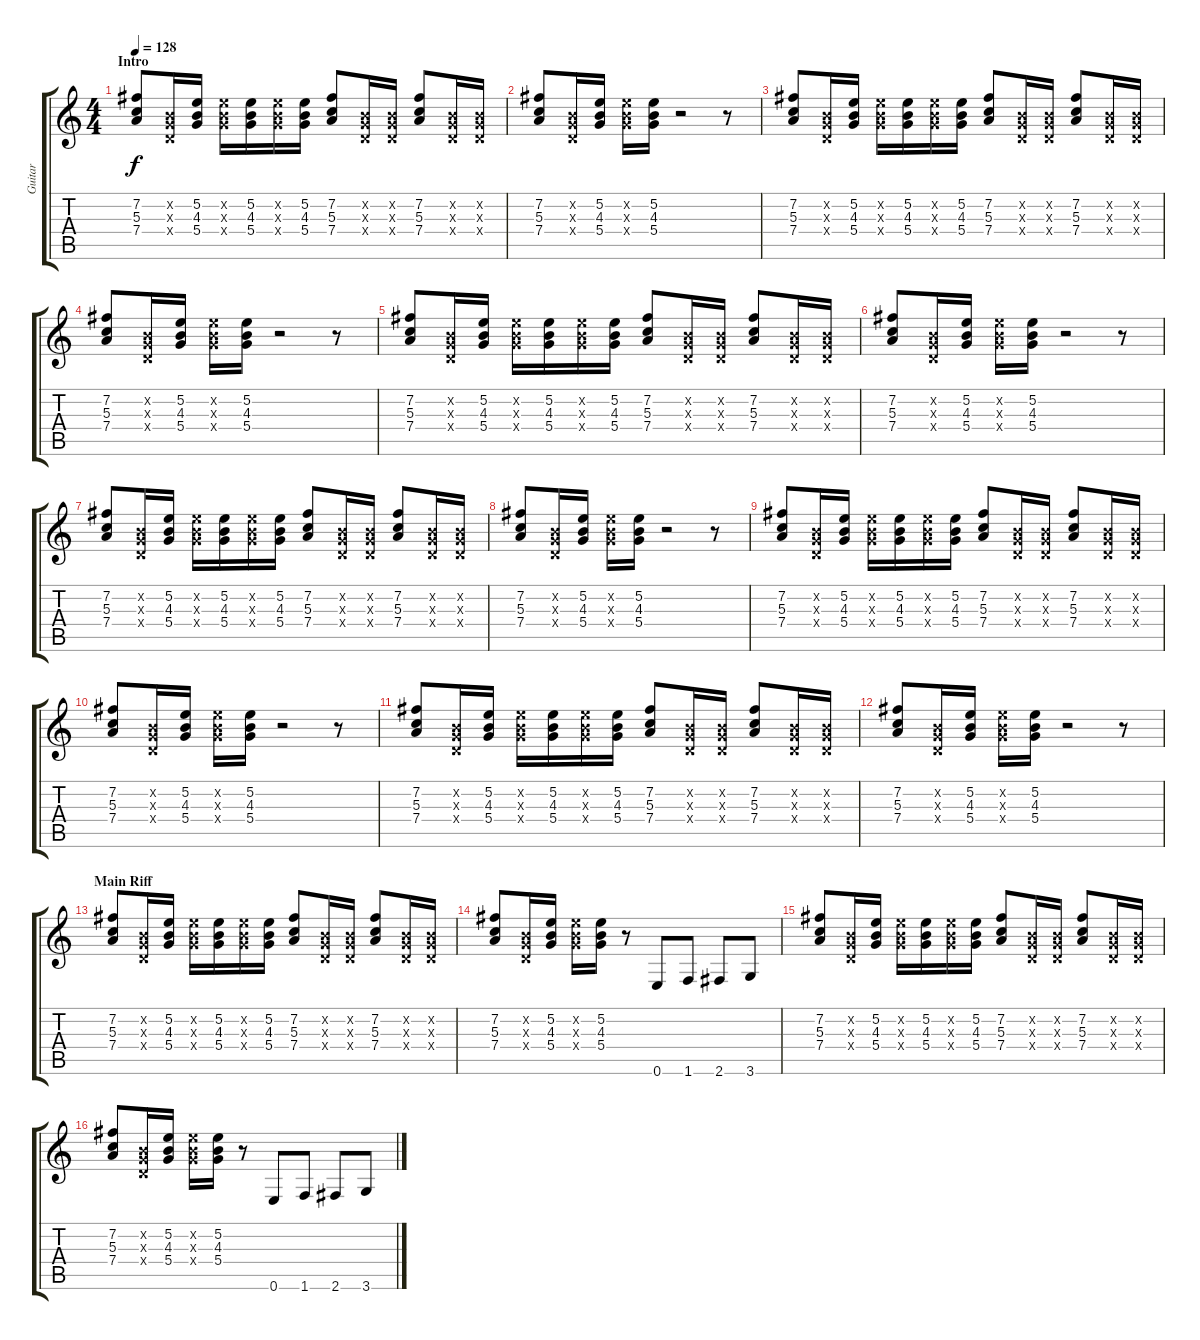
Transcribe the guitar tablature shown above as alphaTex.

\track ("Guitar" "Guitar") {instrument distortionguitar}
\staff {score tabs}
\tuning (E4 B3 G3 D3 A2 E2) {hide}
\ts (4 4)
\section ("" "Intro")
\tempo 128
\clef g2
\ks c
(7.2 5.3 7.4).8{dy f instrument distortionguitar} (0.2{x} 0.3{x} 0.4{x}).16 (5.2 4.3 5.4).16 (5.2{x} 4.3{x} 5.4{x}).16 (5.2 4.3 5.4).16 (5.2{x} 4.3{x} 5.4{x}).16 (5.2 4.3 5.4).16 (7.2 5.3 7.4).8 (0.2{x} 0.3{x} 0.4{x}).16 (0.2{x} 0.3{x} 0.4{x}).16 (7.2 5.3 7.4).8 (0.2{x} 0.3{x} 0.4{x}).16 (0.2{x} 0.3{x} 0.4{x}).16 |
(7.2 5.3 7.4).8 (0.2{x} 0.3{x} 0.4{x}).16 (5.2 4.3 5.4).16 (5.2{x} 4.3{x} 5.4{x}).16 (5.2 4.3 5.4).16 r.2 r.8 |
(7.2 5.3 7.4).8 (0.2{x} 0.3{x} 0.4{x}).16 (5.2 4.3 5.4).16 (5.2{x} 4.3{x} 5.4{x}).16 (5.2 4.3 5.4).16 (5.2{x} 4.3{x} 5.4{x}).16 (5.2 4.3 5.4).16 (7.2 5.3 7.4).8 (0.2{x} 0.3{x} 0.4{x}).16 (0.2{x} 0.3{x} 0.4{x}).16 (7.2 5.3 7.4).8 (0.2{x} 0.3{x} 0.4{x}).16 (0.2{x} 0.3{x} 0.4{x}).16 |
(7.2 5.3 7.4).8 (0.2{x} 0.3{x} 0.4{x}).16 (5.2 4.3 5.4).16 (5.2{x} 4.3{x} 5.4{x}).16 (5.2 4.3 5.4).16 r.2 r.8 |
(7.2 5.3 7.4).8 (0.2{x} 0.3{x} 0.4{x}).16 (5.2 4.3 5.4).16 (5.2{x} 4.3{x} 5.4{x}).16 (5.2 4.3 5.4).16 (5.2{x} 4.3{x} 5.4{x}).16 (5.2 4.3 5.4).16 (7.2 5.3 7.4).8 (0.2{x} 0.3{x} 0.4{x}).16 (0.2{x} 0.3{x} 0.4{x}).16 (7.2 5.3 7.4).8 (0.2{x} 0.3{x} 0.4{x}).16 (0.2{x} 0.3{x} 0.4{x}).16 |
(7.2 5.3 7.4).8 (0.2{x} 0.3{x} 0.4{x}).16 (5.2 4.3 5.4).16 (5.2{x} 4.3{x} 5.4{x}).16 (5.2 4.3 5.4).16 r.2 r.8 |
(7.2 5.3 7.4).8 (0.2{x} 0.3{x} 0.4{x}).16 (5.2 4.3 5.4).16 (5.2{x} 4.3{x} 5.4{x}).16 (5.2 4.3 5.4).16 (5.2{x} 4.3{x} 5.4{x}).16 (5.2 4.3 5.4).16 (7.2 5.3 7.4).8 (0.2{x} 0.3{x} 0.4{x}).16 (0.2{x} 0.3{x} 0.4{x}).16 (7.2 5.3 7.4).8 (0.2{x} 0.3{x} 0.4{x}).16 (0.2{x} 0.3{x} 0.4{x}).16 |
(7.2 5.3 7.4).8 (0.2{x} 0.3{x} 0.4{x}).16 (5.2 4.3 5.4).16 (5.2{x} 4.3{x} 5.4{x}).16 (5.2 4.3 5.4).16 r.2 r.8 |
(7.2 5.3 7.4).8 (0.2{x} 0.3{x} 0.4{x}).16 (5.2 4.3 5.4).16 (5.2{x} 4.3{x} 5.4{x}).16 (5.2 4.3 5.4).16 (5.2{x} 4.3{x} 5.4{x}).16 (5.2 4.3 5.4).16 (7.2 5.3 7.4).8 (0.2{x} 0.3{x} 0.4{x}).16 (0.2{x} 0.3{x} 0.4{x}).16 (7.2 5.3 7.4).8 (0.2{x} 0.3{x} 0.4{x}).16 (0.2{x} 0.3{x} 0.4{x}).16 |
(7.2 5.3 7.4).8 (0.2{x} 0.3{x} 0.4{x}).16 (5.2 4.3 5.4).16 (5.2{x} 4.3{x} 5.4{x}).16 (5.2 4.3 5.4).16 r.2 r.8 |
(7.2 5.3 7.4).8 (0.2{x} 0.3{x} 0.4{x}).16 (5.2 4.3 5.4).16 (5.2{x} 4.3{x} 5.4{x}).16 (5.2 4.3 5.4).16 (5.2{x} 4.3{x} 5.4{x}).16 (5.2 4.3 5.4).16 (7.2 5.3 7.4).8 (0.2{x} 0.3{x} 0.4{x}).16 (0.2{x} 0.3{x} 0.4{x}).16 (7.2 5.3 7.4).8 (0.2{x} 0.3{x} 0.4{x}).16 (0.2{x} 0.3{x} 0.4{x}).16 |
(7.2 5.3 7.4).8 (0.2{x} 0.3{x} 0.4{x}).16 (5.2 4.3 5.4).16 (5.2{x} 4.3{x} 5.4{x}).16 (5.2 4.3 5.4).16 r.2 r.8 |
\section ("" "Main Riff")
(7.2 5.3 7.4).8{volume 8} (0.2{x} 0.3{x} 0.4{x}).16 (5.2 4.3 5.4).16 (5.2{x} 4.3{x} 5.4{x}).16 (5.2 4.3 5.4).16 (5.2{x} 4.3{x} 5.4{x}).16 (5.2 4.3 5.4).16 (7.2 5.3 7.4).8 (0.2{x} 0.3{x} 0.4{x}).16 (0.2{x} 0.3{x} 0.4{x}).16 (7.2 5.3 7.4).8 (0.2{x} 0.3{x} 0.4{x}).16 (0.2{x} 0.3{x} 0.4{x}).16 |
(7.2 5.3 7.4).8 (0.2{x} 0.3{x} 0.4{x}).16 (5.2 4.3 5.4).16 (5.2{x} 4.3{x} 5.4{x}).16 (5.2 4.3 5.4).16 r.8 0.6.8 1.6.8 2.6.8 3.6.8 |
(7.2 5.3 7.4).8 (0.2{x} 0.3{x} 0.4{x}).16 (5.2 4.3 5.4).16 (5.2{x} 4.3{x} 5.4{x}).16 (5.2 4.3 5.4).16 (5.2{x} 4.3{x} 5.4{x}).16 (5.2 4.3 5.4).16 (7.2 5.3 7.4).8 (0.2{x} 0.3{x} 0.4{x}).16 (0.2{x} 0.3{x} 0.4{x}).16 (7.2 5.3 7.4).8 (0.2{x} 0.3{x} 0.4{x}).16 (0.2{x} 0.3{x} 0.4{x}).16 |
(7.2 5.3 7.4).8 (0.2{x} 0.3{x} 0.4{x}).16 (5.2 4.3 5.4).16 (5.2{x} 4.3{x} 5.4{x}).16 (5.2 4.3 5.4).16 r.8 0.6.8 1.6.8 2.6.8 3.6.8
